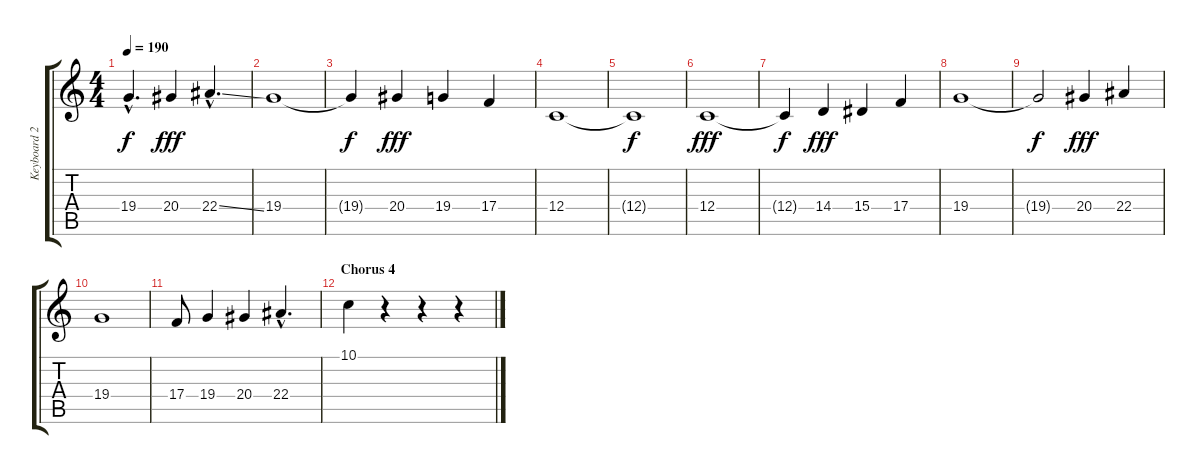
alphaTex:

\track ("Keyboard 2" "Keyboard 2") {instrument sitar}
\staff {score tabs}
\tuning (D4 A3 F3 C3 G2 C2) {hide}
\ts (4 4)
\tempo 190
\clef g2
\ks c
19.4{hac t}.4{d dy f} 20.4.4{dy fff} 22.4{ss hac}.4{d} |
19.4.1 |
19.4{t}.4{dy f} 20.4.4{dy fff} 19.4.4 17.4.4 |
12.4.1 |
12.4{t}.1{dy f} |
12.4.1{dy fff} |
12.4{t}.4{dy f} 14.4.4{dy fff} 15.4.4 17.4.4 |
19.4.1 |
19.4{t}.2{dy f} 20.4.4{dy fff} 22.4.4 |
19.4.1 |
17.4.8 19.4.4 20.4.4 22.4{hac}.4{d} |
\section ("" "Chorus 4")
10.1.4 r.4 r.4 r.4
